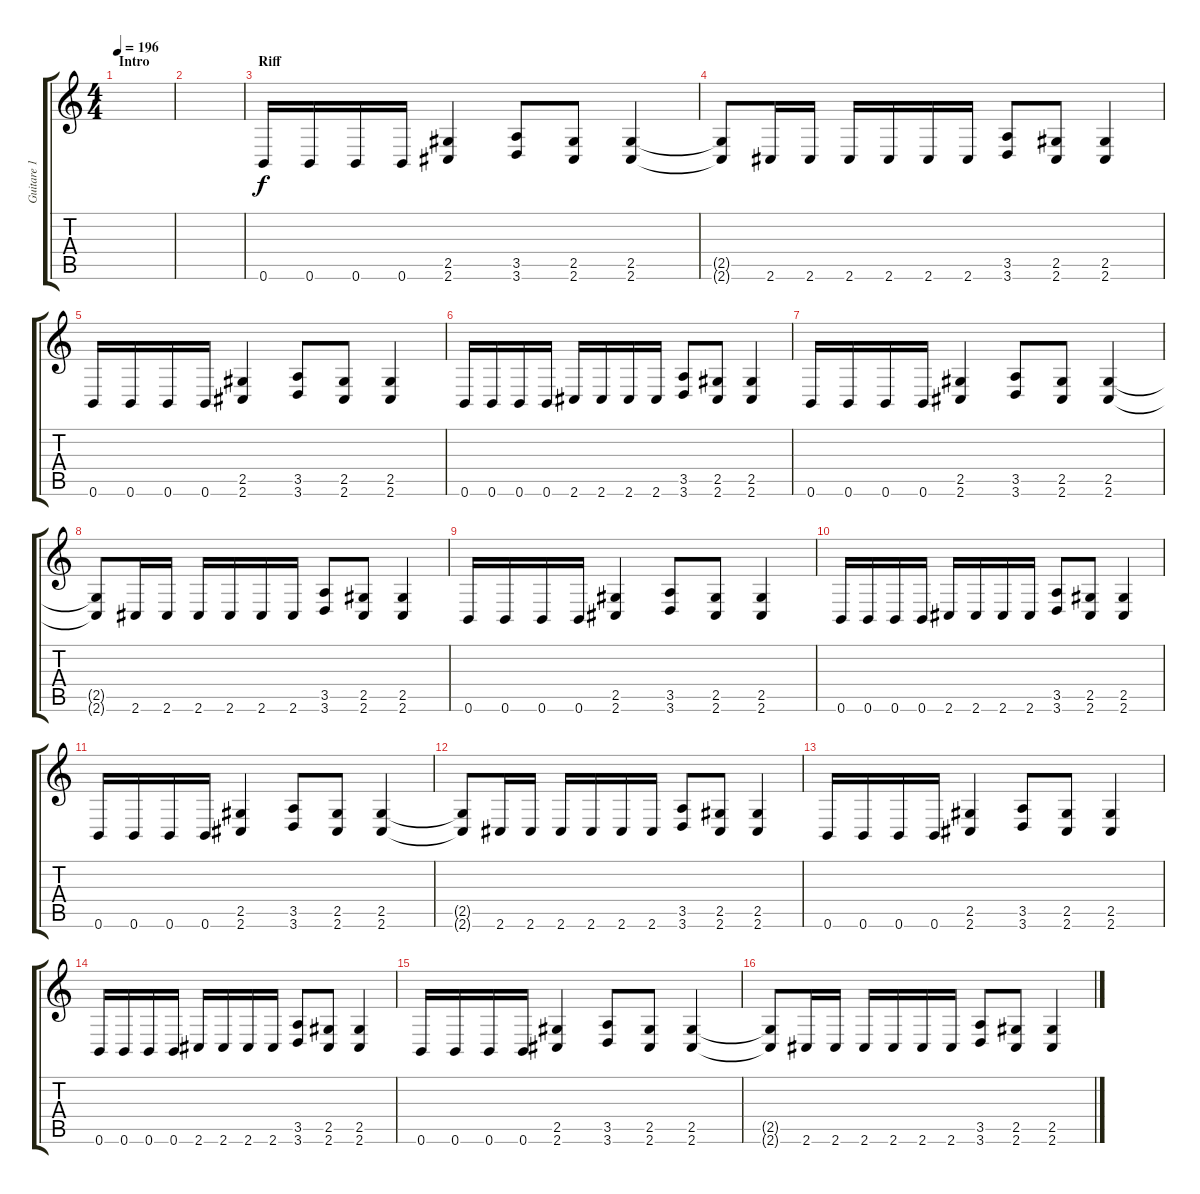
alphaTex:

\track ("Guitare 1" "Guitare 1") {instrument distortionguitar}
\staff {score tabs}
\tuning (Db4 Ab3 E3 B2 Gb2 B1) {hide}
\ts (4 4)
\section ("" "Intro")
\tempo 196
\clef g2
\ks c
|
|
\section ("" "Riff")
0.6.16 0.6.16 0.6.16 0.6.16 (2.5 2.6).4 (3.5 3.6).8 (2.5 2.6).8 (2.5 2.6).4 |
(2.5{t} 2.6{t}).8 2.6.16 2.6.16 2.6.16 2.6.16 2.6.16 2.6.16 (3.5 3.6).8 (2.5 2.6).8 (2.5 2.6).4 |
0.6.16 0.6.16 0.6.16 0.6.16 (2.5 2.6).4 (3.5 3.6).8 (2.5 2.6).8 (2.5 2.6).4 |
0.6.16 0.6.16 0.6.16 0.6.16 2.6.16 2.6.16 2.6.16 2.6.16 (3.5 3.6).8 (2.5 2.6).8 (2.5 2.6).4 |
0.6.16 0.6.16 0.6.16 0.6.16 (2.5 2.6).4 (3.5 3.6).8 (2.5 2.6).8 (2.5 2.6).4 |
(2.5{t} 2.6{t}).8 2.6.16 2.6.16 2.6.16 2.6.16 2.6.16 2.6.16 (3.5 3.6).8 (2.5 2.6).8 (2.5 2.6).4 |
0.6.16 0.6.16 0.6.16 0.6.16 (2.5 2.6).4 (3.5 3.6).8 (2.5 2.6).8 (2.5 2.6).4 |
0.6.16 0.6.16 0.6.16 0.6.16 2.6.16 2.6.16 2.6.16 2.6.16 (3.5 3.6).8 (2.5 2.6).8 (2.5 2.6).4 |
0.6.16 0.6.16 0.6.16 0.6.16 (2.5 2.6).4 (3.5 3.6).8 (2.5 2.6).8 (2.5 2.6).4 |
(2.5{t} 2.6{t}).8 2.6.16 2.6.16 2.6.16 2.6.16 2.6.16 2.6.16 (3.5 3.6).8 (2.5 2.6).8 (2.5 2.6).4 |
0.6.16 0.6.16 0.6.16 0.6.16 (2.5 2.6).4 (3.5 3.6).8 (2.5 2.6).8 (2.5 2.6).4 |
0.6.16 0.6.16 0.6.16 0.6.16 2.6.16 2.6.16 2.6.16 2.6.16 (3.5 3.6).8 (2.5 2.6).8 (2.5 2.6).4 |
0.6.16 0.6.16 0.6.16 0.6.16 (2.5 2.6).4 (3.5 3.6).8 (2.5 2.6).8 (2.5 2.6).4 |
(2.5{t} 2.6{t}).8 2.6.16 2.6.16 2.6.16 2.6.16 2.6.16 2.6.16 (3.5 3.6).8 (2.5 2.6).8 (2.5 2.6).4
